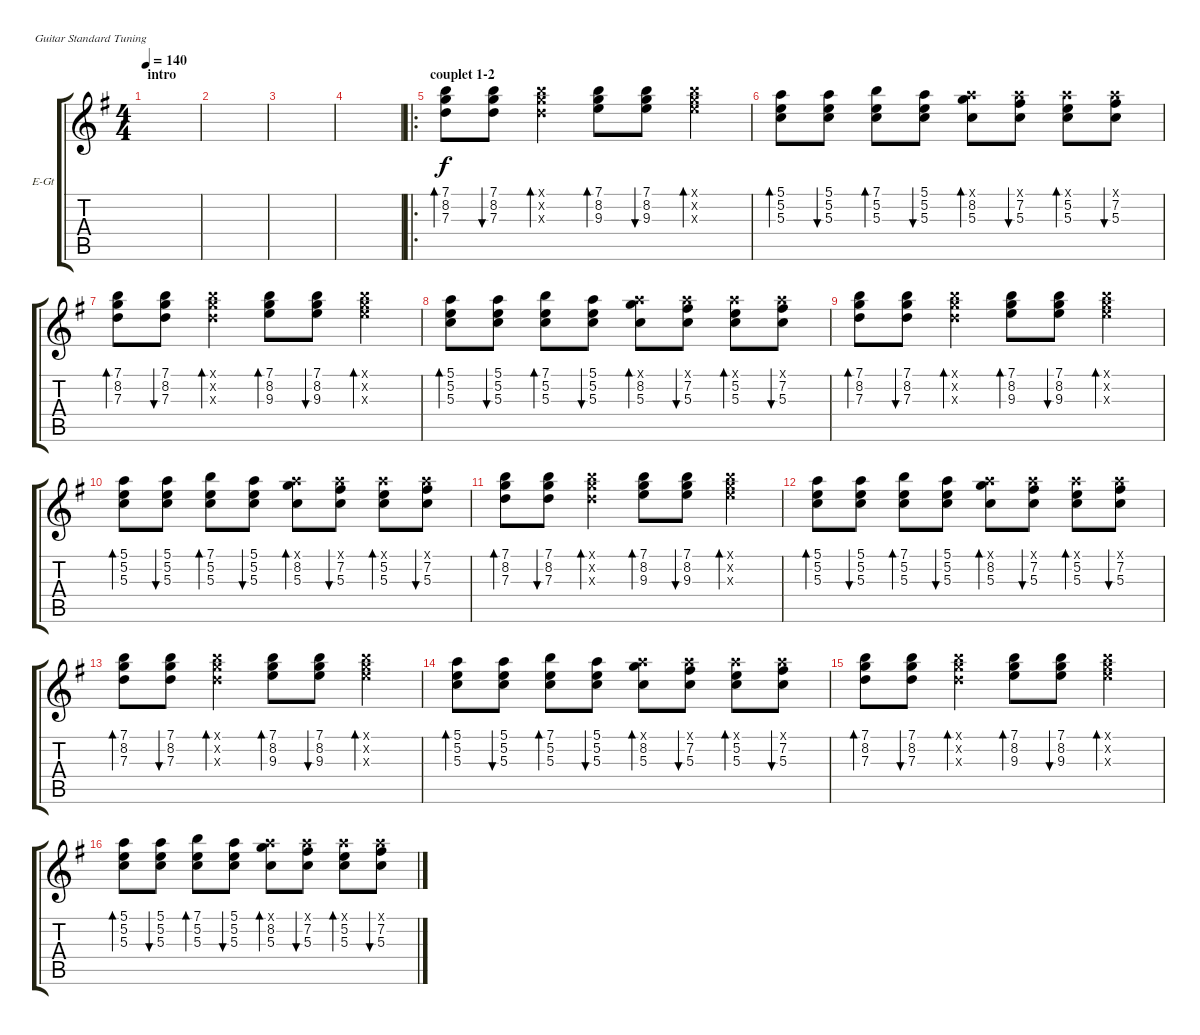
\defaultSystemsLayout 4
\bracketExtendMode groupsimilarinstruments
\firstSystemTrackNameOrientation horizontal
\otherSystemsTrackNameOrientation horizontal
\track ("Electric Guitar" "E-Gt") {instrument electricguitarclean}
\staff {score tabs}
\tuning (E4 B3 G3 D3 A2 E2)
\ts (4 4)
\section ("" "intro")
\tempo 140
\clef g2
\scale
0.513944
\ks g
|
\scale
0.243028 |
\scale
0.243028 |
\scale
0.312821 |
\ro
\section ("" "couplet 1-2")
\scale
0.374359 (7.1 8.2 7.3).8{bd 30} (7.1 8.2 7.3).8{bu 30} (7.1{x} 8.2{x} 7.3{x}).4{bd 30} (7.1 8.2 9.3).8{bd 30} (7.1 8.2 9.3).8{bu 30} (7.1{x} 8.2{x} 9.3{x}).4{bd 30} |
\scale
0.312821 (5.1 5.2 5.3).8{bd 30} (5.1 5.2 5.3).8{bu 30} (7.1 5.2 5.3).8{bd 30} (5.1 5.2 5.3).8{bu 30} (5.1{x} 8.2 5.3).8{bd 30} (5.1{x} 7.2 5.3).8{bu 30} (5.1{x} 5.2 5.3).8{bd 30} (5.1{x} 7.2 5.3).8{bu 30} |
\scale
0.333333 (7.1 8.2 7.3).8{bd 30} (7.1 8.2 7.3).8{bu 30} (7.1{x} 8.2{x} 7.3{x}).4{bd 30} (7.1 8.2 9.3).8{bd 30} (7.1 8.2 9.3).8{bu 30} (7.1{x} 8.2{x} 9.3{x}).4{bd 30} |
\scale
0.333333 (5.1 5.2 5.3).8{bd 30} (5.1 5.2 5.3).8{bu 30} (7.1 5.2 5.3).8{bd 30} (5.1 5.2 5.3).8{bu 30} (5.1{x} 8.2 5.3).8{bd 30} (5.1{x} 7.2 5.3).8{bu 30} (5.1{x} 5.2 5.3).8{bd 30} (5.1{x} 7.2 5.3).8{bu 30} |
\scale
0.333333 (7.1 8.2 7.3).8{bd 30} (7.1 8.2 7.3).8{bu 30} (7.1{x} 8.2{x} 7.3{x}).4{bd 30} (7.1 8.2 9.3).8{bd 30} (7.1 8.2 9.3).8{bu 30} (7.1{x} 8.2{x} 9.3{x}).4{bd 30} |
\scale
0.333333 (5.1 5.2 5.3).8{bd 30} (5.1 5.2 5.3).8{bu 30} (7.1 5.2 5.3).8{bd 30} (5.1 5.2 5.3).8{bu 30} (5.1{x} 8.2 5.3).8{bd 30} (5.1{x} 7.2 5.3).8{bu 30} (5.1{x} 5.2 5.3).8{bd 30} (5.1{x} 7.2 5.3).8{bu 30} |
\scale
0.333333 (7.1 8.2 7.3).8{bd 30} (7.1 8.2 7.3).8{bu 30} (7.1{x} 8.2{x} 7.3{x}).4{bd 30} (7.1 8.2 9.3).8{bd 30} (7.1 8.2 9.3).8{bu 30} (7.1{x} 8.2{x} 9.3{x}).4{bd 30} |
\scale
0.333333 (5.1 5.2 5.3).8{bd 30} (5.1 5.2 5.3).8{bu 30} (7.1 5.2 5.3).8{bd 30} (5.1 5.2 5.3).8{bu 30} (5.1{x} 8.2 5.3).8{bd 30} (5.1{x} 7.2 5.3).8{bu 30} (5.1{x} 5.2 5.3).8{bd 30} (5.1{x} 7.2 5.3).8{bu 30} |
\scale
0.333333 (7.1 8.2 7.3).8{bd 30} (7.1 8.2 7.3).8{bu 30} (7.1{x} 8.2{x} 7.3{x}).4{bd 30} (7.1 8.2 9.3).8{bd 30} (7.1 8.2 9.3).8{bu 30} (7.1{x} 8.2{x} 9.3{x}).4{bd 30} |
\scale
0.333333 (5.1 5.2 5.3).8{bd 30} (5.1 5.2 5.3).8{bu 30} (7.1 5.2 5.3).8{bd 30} (5.1 5.2 5.3).8{bu 30} (5.1{x} 8.2 5.3).8{bd 30} (5.1{x} 7.2 5.3).8{bu 30} (5.1{x} 5.2 5.3).8{bd 30} (5.1{x} 7.2 5.3).8{bu 30} |
\scale
0.333333 (7.1 8.2 7.3).8{bd 30} (7.1 8.2 7.3).8{bu 30} (7.1{x} 8.2{x} 7.3{x}).4{bd 30} (7.1 8.2 9.3).8{bd 30} (7.1 8.2 9.3).8{bu 30} (7.1{x} 8.2{x} 9.3{x}).4{bd 30} |
\scale
0.322751 (5.1 5.2 5.3).8{bd 30} (5.1 5.2 5.3).8{bu 30} (7.1 5.2 5.3).8{bd 30} (5.1 5.2 5.3).8{bu 30} (5.1{x} 8.2 5.3).8{bd 30} (5.1{x} 7.2 5.3).8{bu 30} (5.1{x} 5.2 5.3).8{bd 30} (5.1{x} 7.2 5.3).8{bu 30}
